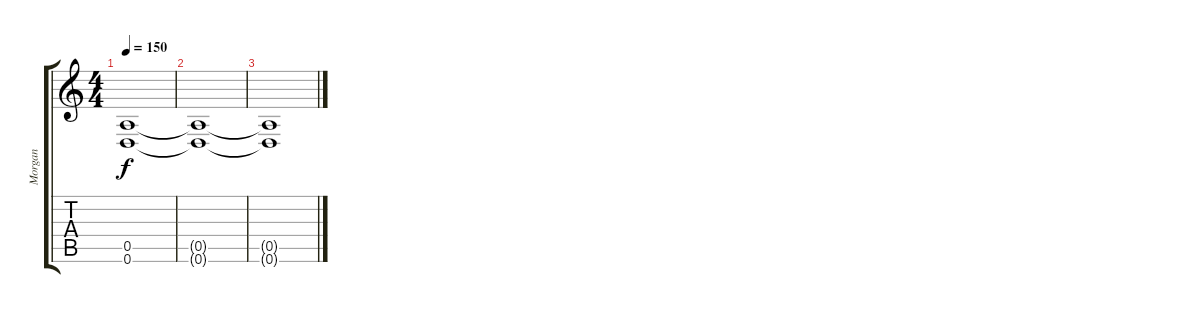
\track ("Morgan" "Morgan") {instrument distortionguitar}
\staff {score tabs}
\tuning (E4 B3 G3 D3 A2 D2) {hide}
\ts (4 4)
\tempo 150
\clef g2
\ks c
(0.5 0.6).1{dy f} |
(0.5{t} 0.6{t}).1{volume 3} |
(0.5{t} 0.6{t}).1
